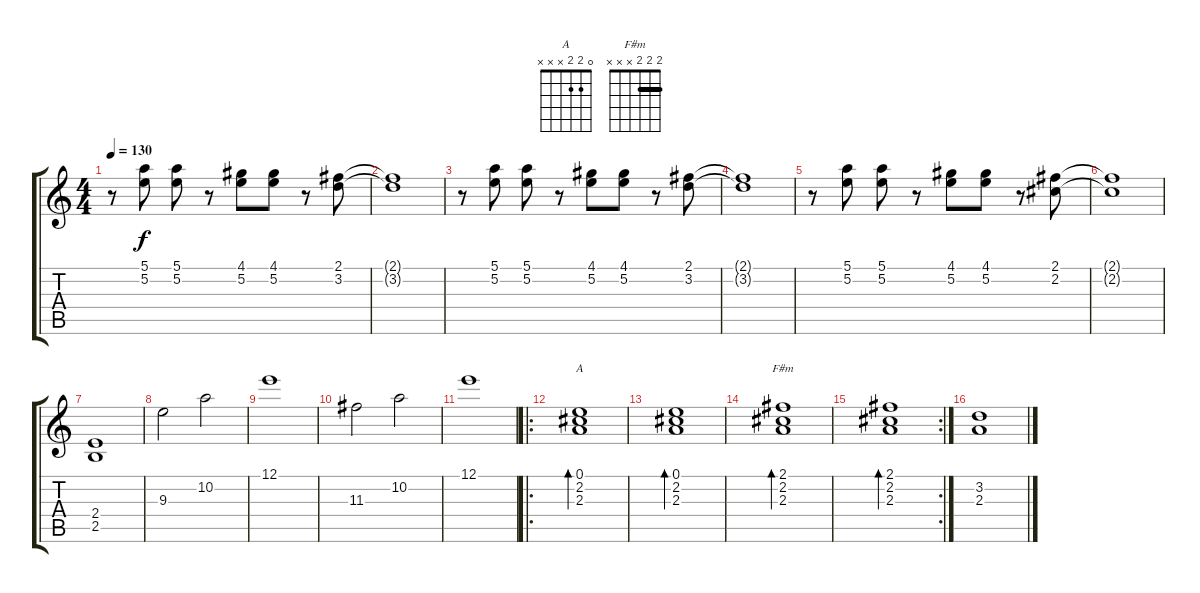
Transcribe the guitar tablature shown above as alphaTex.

\track "" {instrument distortionguitar}
\staff {score tabs}
\tuning (E4 B3 G3 D3 A2 E2) {hide}
\chord ("A" 0 2 2 x x x)
\chord ("F#m" 2 2 2 x x x) {barre 2}
\ts (4 4)
\tempo 130
\clef g2
\ks c
r.8{dy f} (5.1 5.2).8 (5.1 5.2).8 r.8 (4.1 5.2).8 (4.1 5.2).8 r.8 (2.1 3.2).8 |
(2.1{t} 3.2{t}).1 |
r.8 (5.1 5.2).8 (5.1 5.2).8 r.8 (4.1 5.2).8 (4.1 5.2).8 r.8 (2.1 3.2).8 |
(2.1{t} 3.2{t}).1 |
r.8 (5.1 5.2).8 (5.1 5.2).8 r.8 (4.1 5.2).8 (4.1 5.2).8 r.8 (2.1 2.2).8 |
(2.1{t} 2.2{t}).1 |
(2.4 2.5).1 |
9.3.2{instrument distortionguitar} 10.2.2 |
12.1.1 |
11.3.2 10.2.2 |
12.1.1 |
\ro
(0.1 2.2 2.3).1{bd 240 ch "A" instrument electricguitarclean} |
(0.1 2.2 2.3).1{bd 240} |
(2.1 2.2 2.3).1{bd 240 ch "F#m"} |
\rc 2
(2.1 2.2 2.3).1{bd 240} |
(3.2 2.3).1{instrument distortionguitar}
